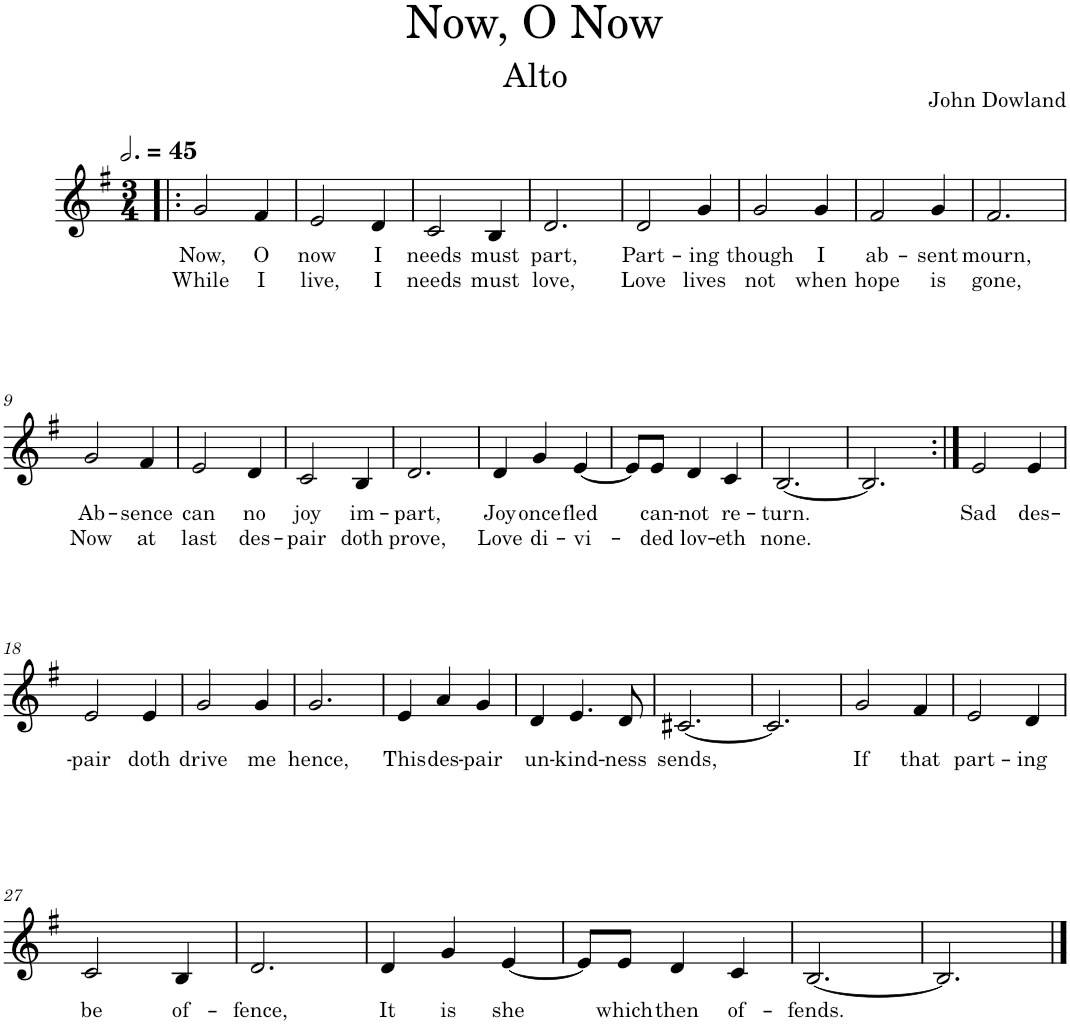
**kern	**text	**text
*part1	*part1	*part1
*staff1	*staff1	*staff1
*I"Alto	*	*
*I'A.	*	*
*clefG2	*	*
*k[f#]	*	*
*M3/4	*	*
*MM135	*	*
=1!|:	=1!|:	=1!|:
!	!LO:LY:b	!LO:LY:b
2g/	Now,	While
!	!LO:LY:b	!LO:LY:b
4f#/	O	I
=2	=2	=2
!	!LO:LY:b	!LO:LY:b
2e/	now	live,
!	!LO:LY:b	!LO:LY:b
4d/	I	I
=3	=3	=3
!	!LO:LY:b	!LO:LY:b
2c/	needs	needs
!	!LO:LY:b	!LO:LY:b
4B/	must	must
=4	=4	=4
!	!LO:LY:b	!LO:LY:b
2.d/	part,	love,
=5	=5	=5
!	!LO:LY:b	!LO:LY:b
2d/	Part-	Love
!	!LO:LY:b	!LO:LY:b
4g/	-ing	lives
=6	=6	=6
!	!LO:LY:b	!LO:LY:b
2g/	though	not
!	!LO:LY:b	!LO:LY:b
4g/	I	when
=7	=7	=7
!	!LO:LY:b	!LO:LY:b
2f#/	ab-	hope
!	!LO:LY:b	!LO:LY:b
4g/	-sent	is
=8	=8	=8
!	!LO:LY:b	!LO:LY:b
2.f#/	mourn,	gone,
!!LO:LB:g=z
=9	=9	=9
!	!LO:LY:b	!LO:LY:b
2g/	Ab-	Now
!	!LO:LY:b	!LO:LY:b
4f#/	-sence	at
=10	=10	=10
!	!LO:LY:b	!LO:LY:b
2e/	can	last
!	!LO:LY:b	!LO:LY:b
4d/	no	des-
=11	=11	=11
!	!LO:LY:b	!LO:LY:b
2c/	joy	-pair
!	!LO:LY:b	!LO:LY:b
4B/	im-	doth
=12	=12	=12
!	!LO:LY:b	!LO:LY:b
2.d/	-part,	prove,
=13	=13	=13
!	!LO:LY:b	!LO:LY:b
4d/	Joy	Love
!	!LO:LY:b	!LO:LY:b
4g/	once	di-
!	!LO:LY:b	!LO:LY:b
[4e/	fled	-vi-
=14	=14	=14
8e/L]	.	.
!	!LO:LY:b	!LO:LY:b
8e/J	can-	-ded
!	!LO:LY:b	!LO:LY:b
4d/	-not	lov-
!	!LO:LY:b	!LO:LY:b
4c/	re-	-eth
=15	=15	=15
!	!LO:LY:b	!LO:LY:b
[2.B/	-turn.	none.
=16	=16	=16
2.B/]	.	.
=17:|!	=17:|!	=17:|!
!	!LO:LY:b	!
2e/	Sad	.
!	!LO:LY:b	!
4e/	des-	.
!!LO:LB:g=z
=18	=18	=18
!	!LO:LY:b	!
2e/	-pair	.
!	!LO:LY:b	!
4e/	doth	.
=19	=19	=19
!	!LO:LY:b	!
2g/	drive	.
!	!LO:LY:b	!
4g/	me	.
=20	=20	=20
!	!LO:LY:b	!
2.g/	hence,	.
=21	=21	=21
!	!LO:LY:b	!
4e/	This	.
!	!LO:LY:b	!
4a/	des-	.
!	!LO:LY:b	!
4g/	-pair	.
=22	=22	=22
!	!LO:LY:b	!
4d/	un-	.
!	!LO:LY:b	!
4.e/	-kind-	.
!	!LO:LY:b	!
8d/	-ness	.
=23	=23	=23
!	!LO:LY:b	!
[2.c#X/	sends,	.
=24	=24	=24
2.c#/]	.	.
=25	=25	=25
!	!LO:LY:b	!
2g/	If	.
!	!LO:LY:b	!
4f#/	that	.
=26	=26	=26
!	!LO:LY:b	!
2e/	part-	.
!	!LO:LY:b	!
4d/	-ing	.
!!LO:LB:g=z
=27	=27	=27
!	!LO:LY:b	!
2c/	be	.
!	!LO:LY:b	!
4B/	of-	.
=28	=28	=28
!	!LO:LY:b	!
2.d/	-fence,	.
=29	=29	=29
!	!LO:LY:b	!
4d/	It	.
!	!LO:LY:b	!
4g/	is	.
!	!LO:LY:b	!
[4e/	she	.
=30	=30	=30
8e/L]	.	.
!	!LO:LY:b	!
8e/J	which	.
!	!LO:LY:b	!
4d/	then	.
!	!LO:LY:b	!
4c/	of-	.
=31	=31	=31
!	!LO:LY:b	!
[2.B/	-fends.	.
=32	=32	=32
2.B/]	.	.
==	==	==
*-	*-	*-
